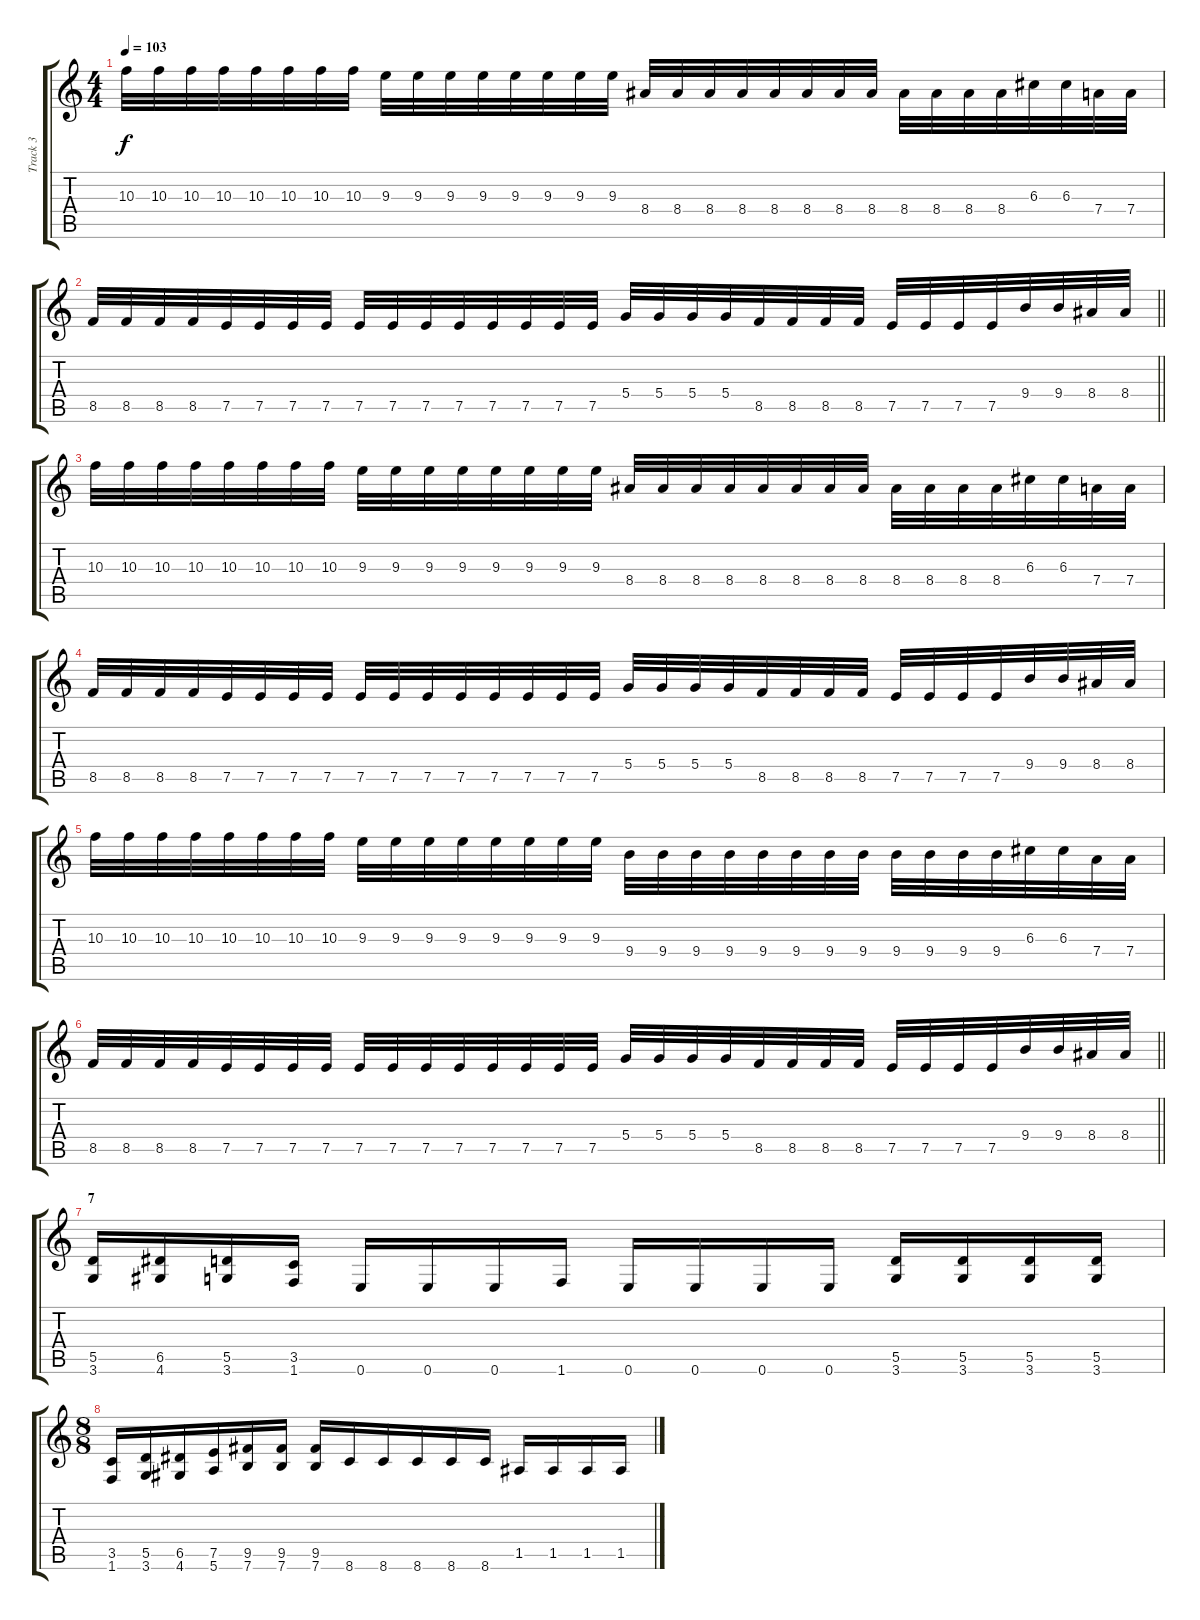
\track ("Track 3" "Track 3") {instrument distortionguitar}
\staff {score tabs}
\tuning (E4 B3 G3 D3 A2 E2) {hide}
\ts (4 4)
\tempo 103
\clef g2
\ks c
10.3.32{dy f} 10.3.32 10.3.32 10.3.32 10.3.32 10.3.32 10.3.32 10.3.32 9.3.32 9.3.32 9.3.32 9.3.32 9.3.32 9.3.32 9.3.32 9.3.32 8.4.32 8.4.32 8.4.32 8.4.32 8.4.32 8.4.32 8.4.32 8.4.32 8.4.32 8.4.32 8.4.32 8.4.32 6.3.32 6.3.32 7.4.32 7.4.32 |
\barLineRight lightlight
8.5.32 8.5.32 8.5.32 8.5.32 7.5.32 7.5.32 7.5.32 7.5.32 7.5.32 7.5.32 7.5.32 7.5.32 7.5.32 7.5.32 7.5.32 7.5.32 5.4.32 5.4.32 5.4.32 5.4.32 8.5.32 8.5.32 8.5.32 8.5.32 7.5.32 7.5.32 7.5.32 7.5.32 9.4.32 9.4.32 8.4.32 8.4.32 |
10.3.32 10.3.32 10.3.32 10.3.32 10.3.32 10.3.32 10.3.32 10.3.32 9.3.32 9.3.32 9.3.32 9.3.32 9.3.32 9.3.32 9.3.32 9.3.32 8.4.32 8.4.32 8.4.32 8.4.32 8.4.32 8.4.32 8.4.32 8.4.32 8.4.32 8.4.32 8.4.32 8.4.32 6.3.32 6.3.32 7.4.32 7.4.32 |
8.5.32 8.5.32 8.5.32 8.5.32 7.5.32 7.5.32 7.5.32 7.5.32 7.5.32 7.5.32 7.5.32 7.5.32 7.5.32 7.5.32 7.5.32 7.5.32 5.4.32 5.4.32 5.4.32 5.4.32 8.5.32 8.5.32 8.5.32 8.5.32 7.5.32 7.5.32 7.5.32 7.5.32 9.4.32 9.4.32 8.4.32 8.4.32 |
10.3.32 10.3.32 10.3.32 10.3.32 10.3.32 10.3.32 10.3.32 10.3.32 9.3.32 9.3.32 9.3.32 9.3.32 9.3.32 9.3.32 9.3.32 9.3.32 9.4.32 9.4.32 9.4.32 9.4.32 9.4.32 9.4.32 9.4.32 9.4.32 9.4.32 9.4.32 9.4.32 9.4.32 6.3.32 6.3.32 7.4.32 7.4.32 |
\barLineRight lightlight
8.5.32 8.5.32 8.5.32 8.5.32 7.5.32 7.5.32 7.5.32 7.5.32 7.5.32 7.5.32 7.5.32 7.5.32 7.5.32 7.5.32 7.5.32 7.5.32 5.4.32 5.4.32 5.4.32 5.4.32 8.5.32 8.5.32 8.5.32 8.5.32 7.5.32 7.5.32 7.5.32 7.5.32 9.4.32 9.4.32 8.4.32 8.4.32 |
\section ("" "7")
(5.5 3.6).16 (6.5 4.6).16 (5.5 3.6).16 (3.5 1.6).16 0.6.16 0.6.16 0.6.16 1.6.16 0.6.16 0.6.16 0.6.16 0.6.16 (5.5 3.6).16 (5.5 3.6).16 (5.5 3.6).16 (5.5 3.6).16 |
\ts (8 8)
(3.5 1.6).16 (5.5 3.6).16 (6.5 4.6).16 (7.5 5.6).16 (9.5 7.6).16 (9.5 7.6).16 (9.5 7.6).16 8.6.16 8.6.16 8.6.16 8.6.16 8.6.16 1.5.16 1.5.16 1.5.16 1.5.16
